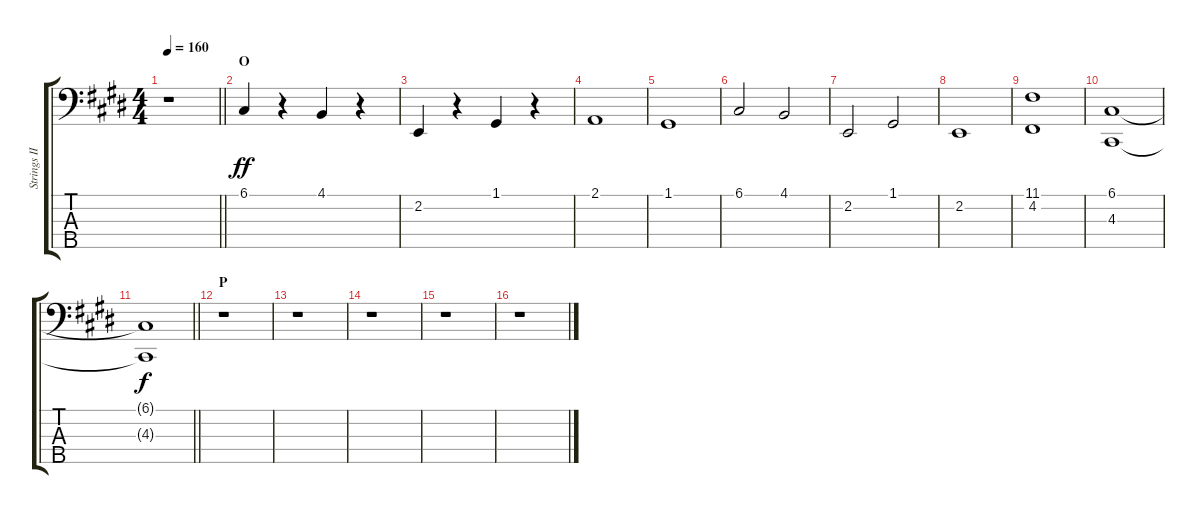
\track ("Strings III" "Strings II") {instrument stringensemble1}
\staff {score tabs}
\tuning (G2 D2 A1 E1 B0) {hide}
\ts (4 4)
\tempo 160
\clef f4
\barLineRight lightlight
\ks e
r.1{dy f} |
\section ("" "O")
6.1.4{dy ff} r.4 4.1.4 r.4 |
2.2.4 r.4 1.1.4 r.4 |
2.1.1 |
1.1.1 |
6.1.2 4.1.2 |
2.2.2 1.1.2 |
2.2.1 |
(11.1 4.2).1 |
(6.1 4.3).1 |
\barLineRight lightlight
(6.1{t} 4.3{t}).1{dy f} |
\section ("" "P")
r.1 |
r.1 |
r.1 |
r.1 |
r.1
